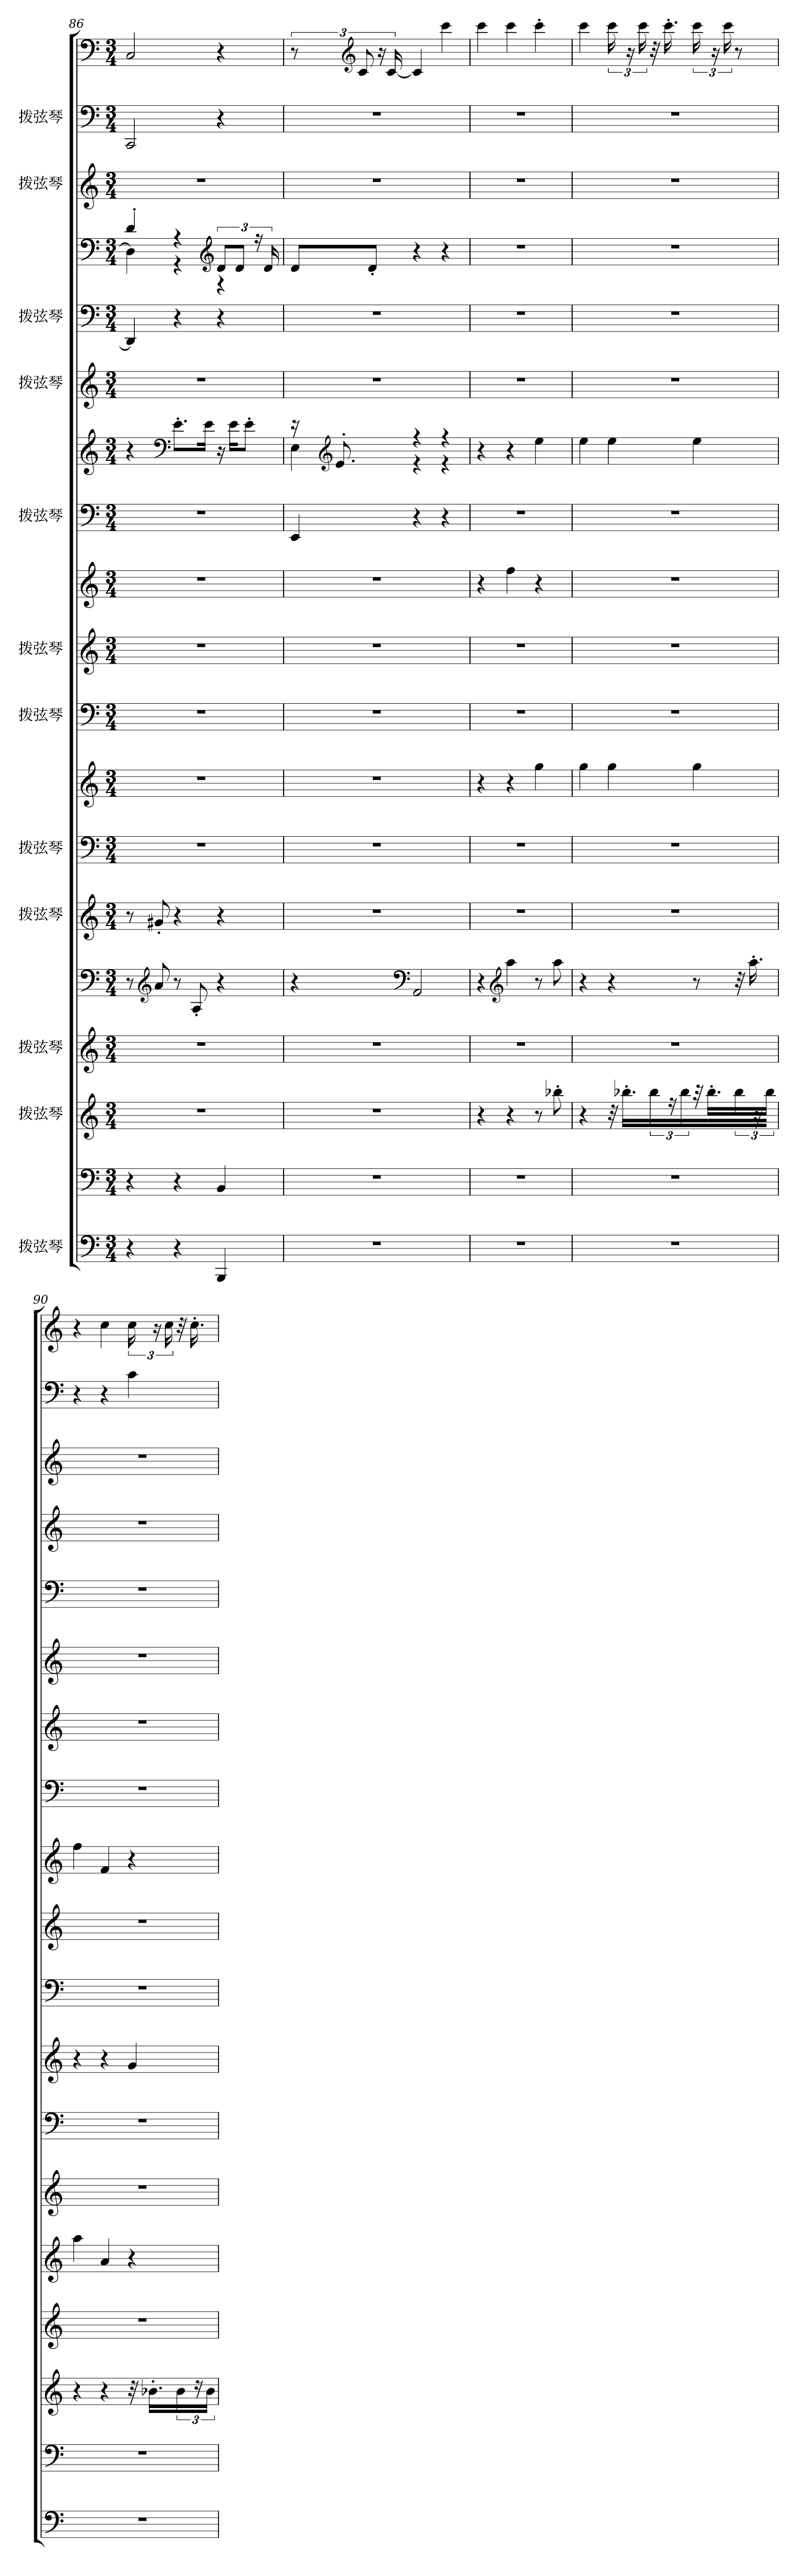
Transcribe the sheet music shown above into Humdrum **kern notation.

**kern	**kern	**kern	**kern	**kern	**kern	**kern	**kern	**kern	**kern	**kern	**kern	**kern	**kern	**kern	**kern	**kern	**kern	**kern
*part12	*part12	*part11	*part10	*part10	*part9	*part8	*part8	*part7	*part6	*part6	*part5	*part5	*part4	*part3	*part3	*part2	*part1	*part1
*staff19	*staff18	*staff17	*staff16	*staff15	*staff14	*staff13	*staff12	*staff11	*staff10	*staff9	*staff8	*staff7	*staff6	*staff5	*staff4	*staff3	*staff2	*staff1
*I"拨弦琴	*	*I"拨弦琴	*I"拨弦琴	*	*I"拨弦琴	*I"拨弦琴	*	*I"拨弦琴	*I"拨弦琴	*	*I"拨弦琴	*	*I"拨弦琴	*I"拨弦琴	*	*I"拨弦琴	*I"拨弦琴	*
!!LO:PB:g=z
*clefF4	*clefF4	*clefG2	*clefG2	*clefF4	*clefG2	*clefF4	*clefG2	*clefF4	*clefG2	*clefG2	*clefF4	*clefG2	*clefG2	*clefF4	*clefF4	*clefG2	*clefF4	*clefF4
*k[]	*k[]	*k[]	*k[]	*k[]	*k[]	*k[]	*k[]	*k[]	*k[]	*k[]	*k[]	*k[]	*k[]	*k[]	*k[]	*k[]	*k[]	*k[]
*M3/4	*M3/4	*M3/4	*M3/4	*M3/4	*M3/4	*M3/4	*M3/4	*M3/4	*M3/4	*M3/4	*M3/4	*M3/4	*M3/4	*M3/4	*M3/4	*M3/4	*M3/4	*M3/4
=86	=86	=86	=86	=86	=86	=86	=86	=86	=86	=86	=86	=86	=86	=86	=86	=86	=86	=86
*	*	*	*	*	*	*	*	*	*	*	*	*	*	*	*^	*	*	*
4r	4r	2.r	2.r	8r	8r	2.r	2.r	2.r	2.r	2.r	2.r	4r	2.r	4DD/]	4d'/	4D\]	2.r	2CC/	2C/
*	*	*	*	*clefG2	*	*	*	*	*	*	*	*	*	*	*	*	*	*	*
.	.	.	.	8a/	8g#X'/	.	.	.	.	.	.	.	.	.	.	.	.	.	.
*	*	*	*	*	*	*	*	*	*	*	*	*clefF4	*	*	*	*	*	*	*
4r	4r	.	.	8r	4r	.	.	.	.	.	.	8.e'\L	.	4r	4r	4r	.	.	.
.	.	.	.	8A'/	.	.	.	.	.	.	.	.	.	.	.	.	.	.	.
.	.	.	.	.	.	.	.	.	.	.	.	16e\Jk	.	.	.	.	.	.	.
*	*	*	*	*	*	*	*	*	*	*	*	*	*	*	*clefG2	*	*	*	*
4BBB/	4BB/	.	.	4r	4r	.	.	.	.	.	.	16r	.	4r	12d/L	4r	.	4r	4r
.	.	.	.	.	.	.	.	.	.	.	.	16e\KL	.	.	.	.	.	.	.
.	.	.	.	.	.	.	.	.	.	.	.	.	.	.	12d/J	.	.	.	.
.	.	.	.	.	.	.	.	.	.	.	.	8e'\J	.	.	.	.	.	.	.
.	.	.	.	.	.	.	.	.	.	.	.	.	.	.	24r	.	.	.	.
.	.	.	.	.	.	.	.	.	.	.	.	.	.	.	24d/	.	.	.	.
*	*	*	*	*	*	*	*	*	*	*	*	*	*	*	*v	*v	*	*	*
=87	=87	=87	=87	=87	=87	=87	=87	=87	=87	=87	=87	=87	=87	=87	=87	=87	=87	=87
*	*	*	*	*	*	*	*	*	*	*	*	*^	*	*	*	*	*	*
2.r	2.r	2.r	2.r	4r	2.r	2.r	2.r	2.r	2.r	2.r	4EE/	16r	4E\	2.r	2.r	8d/L	2.r	2.r	12r
*	*	*	*	*	*	*	*	*	*	*	*	*clefG2	*	*	*	*	*	*	*
.	.	.	.	.	.	.	.	.	.	.	.	8.e'/	.	.	.	.	.	.	.
*	*	*	*	*	*	*	*	*	*	*	*	*	*	*	*	*	*	*	*clefG2
.	.	.	.	.	.	.	.	.	.	.	.	.	.	.	.	.	.	.	12c/
.	.	.	.	.	.	.	.	.	.	.	.	.	.	.	.	8d'/J	.	.	.
.	.	.	.	.	.	.	.	.	.	.	.	.	.	.	.	.	.	.	24r
.	.	.	.	.	.	.	.	.	.	.	.	.	.	.	.	.	.	.	[24c/
*	*	*	*	*clefF4	*	*	*	*	*	*	*	*	*	*	*	*	*	*	*
.	.	.	.	2AA/	.	.	.	.	.	.	4r	4r	4r	.	.	4r	.	.	4c/]
.	.	.	.	.	.	.	.	.	.	.	4r	4r	4r	.	.	4r	.	.	4ccc\
*	*	*	*	*	*	*	*	*	*	*	*	*v	*v	*	*	*	*	*	*
=88	=88	=88	=88	=88	=88	=88	=88	=88	=88	=88	=88	=88	=88	=88	=88	=88	=88	=88
2.r	2.r	4r	2.r	4r	2.r	2.r	4r	2.r	2.r	4r	2.r	4r	2.r	2.r	2.r	2.r	2.r	4ccc\
*	*	*	*	*clefG2	*	*	*	*	*	*	*	*	*	*	*	*	*	*
.	.	4r	.	4aa\	.	.	4r	.	.	4ff\	.	4r	.	.	.	.	.	4ccc\
.	.	8r	.	8r	.	.	4gg\	.	.	4r	.	4ee\	.	.	.	.	.	4ccc'\
.	.	8bb-X'\	.	8aa\	.	.	.	.	.	.	.	.	.	.	.	.	.	.
!!LO:PB:g=z
=89	=89	=89	=89	=89	=89	=89	=89	=89	=89	=89	=89	=89	=89	=89	=89	=89	=89	=89
2.r	2.r	4r	2.r	4r	2.r	2.r	4gg\	2.r	2.r	2.r	2.r	4ee\	2.r	2.r	2.r	2.r	2.r	4ccc\
.	.	32r	.	4r	.	.	4gg\	.	.	.	.	4ee\	.	.	.	.	.	24ccc\
.	.	16.bb-X'\LL	.	.	.	.	.	.	.	.	.	.	.	.	.	.	.	.
.	.	.	.	.	.	.	.	.	.	.	.	.	.	.	.	.	.	24r
.	.	.	.	.	.	.	.	.	.	.	.	.	.	.	.	.	.	24ccc\
.	.	24bb-\JJ	.	.	.	.	.	.	.	.	.	.	.	.	.	.	.	32r
.	.	.	.	.	.	.	.	.	.	.	.	.	.	.	.	.	.	16.ccc'\
.	.	24r	.	.	.	.	.	.	.	.	.	.	.	.	.	.	.	.
.	.	24bb-\	.	.	.	.	.	.	.	.	.	.	.	.	.	.	.	.
.	.	32r	.	8r	.	.	4gg\	.	.	.	.	4ee\	.	.	.	.	.	24ccc\
.	.	16.bb-'\LL	.	.	.	.	.	.	.	.	.	.	.	.	.	.	.	.
.	.	.	.	.	.	.	.	.	.	.	.	.	.	.	.	.	.	24r
.	.	.	.	.	.	.	.	.	.	.	.	.	.	.	.	.	.	24ccc\
.	.	24bb-\JJ	.	32r	.	.	.	.	.	.	.	.	.	.	.	.	.	8r
.	.	.	.	16.aa'\	.	.	.	.	.	.	.	.	.	.	.	.	.	.
.	.	24r	.	.	.	.	.	.	.	.	.	.	.	.	.	.	.	.
.	.	24bb-\	.	.	.	.	.	.	.	.	.	.	.	.	.	.	.	.
=90	=90	=90	=90	=90	=90	=90	=90	=90	=90	=90	=90	=90	=90	=90	=90	=90	=90	=90
2.r	2.r	4r	2.r	4aa\	2.r	2.r	4r	2.r	2.r	4ff\	2.r	2.r	2.r	2.r	2.r	2.r	4r	4r
.	.	4r	.	4a/	.	.	4r	.	.	4f/	.	.	.	.	.	.	4r	4cc\
.	.	32r	.	4r	.	.	4g/	.	.	4r	.	.	.	.	.	.	4c\	24cc\
.	.	16.b-X'\LL	.	.	.	.	.	.	.	.	.	.	.	.	.	.	.	.
.	.	.	.	.	.	.	.	.	.	.	.	.	.	.	.	.	.	24r
.	.	.	.	.	.	.	.	.	.	.	.	.	.	.	.	.	.	24cc\
.	.	24b-\JJ	.	.	.	.	.	.	.	.	.	.	.	.	.	.	.	32r
.	.	.	.	.	.	.	.	.	.	.	.	.	.	.	.	.	.	16.cc'\
.	.	24r	.	.	.	.	.	.	.	.	.	.	.	.	.	.	.	.
.	.	24b-\	.	.	.	.	.	.	.	.	.	.	.	.	.	.	.	.
=	=	=	=	=	=	=	=	=	=	=	=	=	=	=	=	=	=	=
*-	*-	*-	*-	*-	*-	*-	*-	*-	*-	*-	*-	*-	*-	*-	*-	*-	*-	*-
